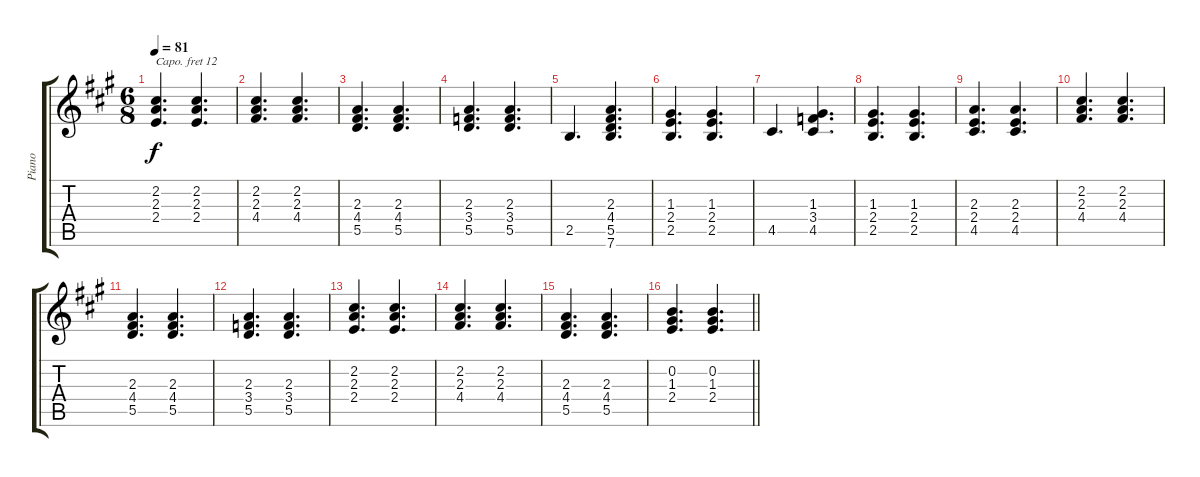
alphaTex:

\track ("Piano" "Piano") {instrument brightacousticpiano}
\staff {score tabs}
\capo 12
\tuning (E4 B3 G3 D3 A2 E2) {hide}
\ts (6 8)
\tempo 81
\clef g2
\ks a
(2.2 2.3 2.4).4{d dy f} (2.2 2.3 2.4).4{d} |
(2.2 2.3 4.4).4{d} (2.2 2.3 4.4).4{d} |
(2.3 4.4 5.5).4{d} (2.3 4.4 5.5).4{d} |
(2.3 3.4 5.5).4{d} (2.3 3.4 5.5).4{d} |
2.5.4{d} (2.3 4.4 5.5 7.6).4{d} |
(1.3 2.4 2.5).4{d} (1.3 2.4 2.5).4{d} |
4.5.4{d} (1.3 3.4 4.5).4{d} |
(1.3 2.4 2.5).4{d} (1.3 2.4 2.5).4{d} |
(2.3 2.4 4.5).4{d} (2.3 2.4 4.5).4{d} |
(2.2 2.3 4.4).4{d} (2.2 2.3 4.4).4{d} |
(2.3 4.4 5.5).4{d} (2.3 4.4 5.5).4{d} |
(2.3 3.4 5.5).4{d} (2.3 3.4 5.5).4{d} |
(2.2 2.3 2.4).4{d} (2.2 2.3 2.4).4{d} |
(2.2 2.3 4.4).4{d} (2.2 2.3 4.4).4{d} |
(2.3 4.4 5.5).4{d} (2.3 4.4 5.5).4{d} |
\barLineRight lightlight
(0.2 1.3 2.4).4{d} (0.2 1.3 2.4).4{d}
